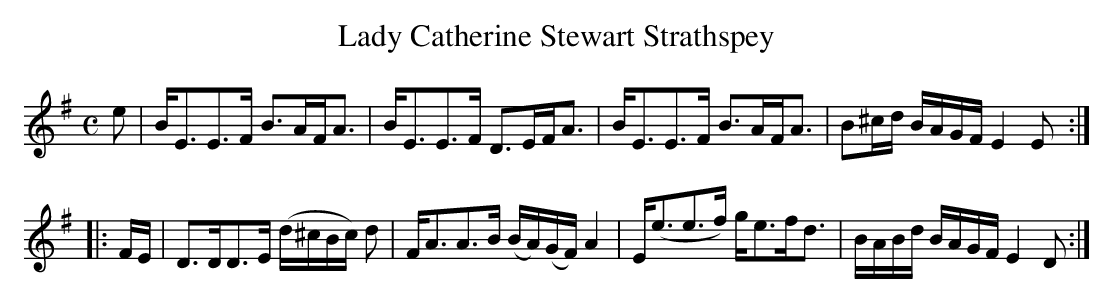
X:1
T:Lady Catherine Stewart Strathspey
M:C
L:1/16
K:Emin
e2|BE3E3F B3AFA3|BE3E3F D3EFA3|BE3E3F B3AFA3|B2^cd BAGF E4E2:|
|:FE|D3DD3E (d^cBc) d2|FA3A3B (BA)(GF) A4|E(e3e3f) ge3fd3|BABd BAGF E4 D2:|]
